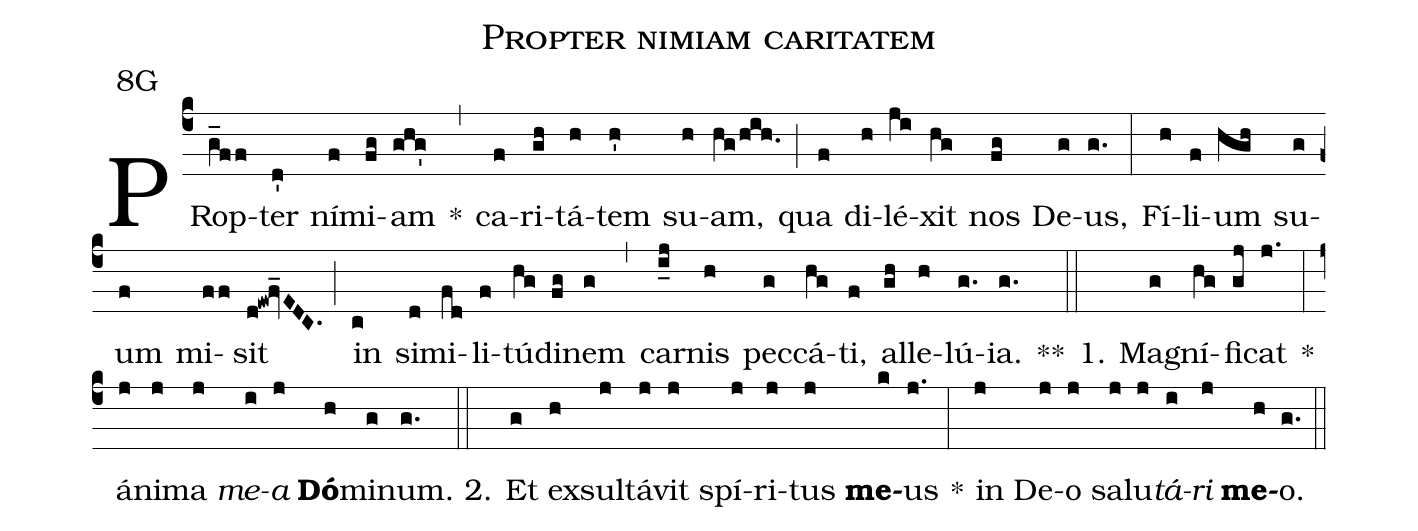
name:Propter nimiam caritatem;
office-part:Antiphona;
mode:8;
annotation:8G;
%%
(c4) PRop(g_ff)ter(d') ní(f)mi(fg)am(ghg') *(,) ca(f)ri(gh)tá(h)tem(h') su(h)am,(hg/hih.) (;) qua(f) di(h)lé(ji)xit(hg) nos(fg) De(g)us,(g.) (:) Fí(h)li(f)um(hgh) su(g)um(f) mi(ff)sit(d!ew!fv_EDC.) (;) in(c) si(d)mi(fd)li(f)tú(hg)di(fg)nem(g) (,) car(i_j)nis(h) pec(g)cá(hg)ti,(f) al(gh)le(h)lú(g.)ia.(g.) **(::)
1. Ma(g)gní(hg)fi(gj)cat(j.) *(:) á(j)ni(j)ma(j) <i>me</i>(i)<i>a</i>(j) <b>Dó</b>(h)mi(g)num.(g.) (::)
2. Et(g) ex(h)sul(j)tá(j)vit(j) spí(j)ri(j)tus(j) <b>me</b>(k)us(j.) *(:) in(j) De(j)o(j) sa(j)lu(j)<i>tá</i>(i)<i>ri</i>(j) <b>me</b>(h)o.(g.) (::)
